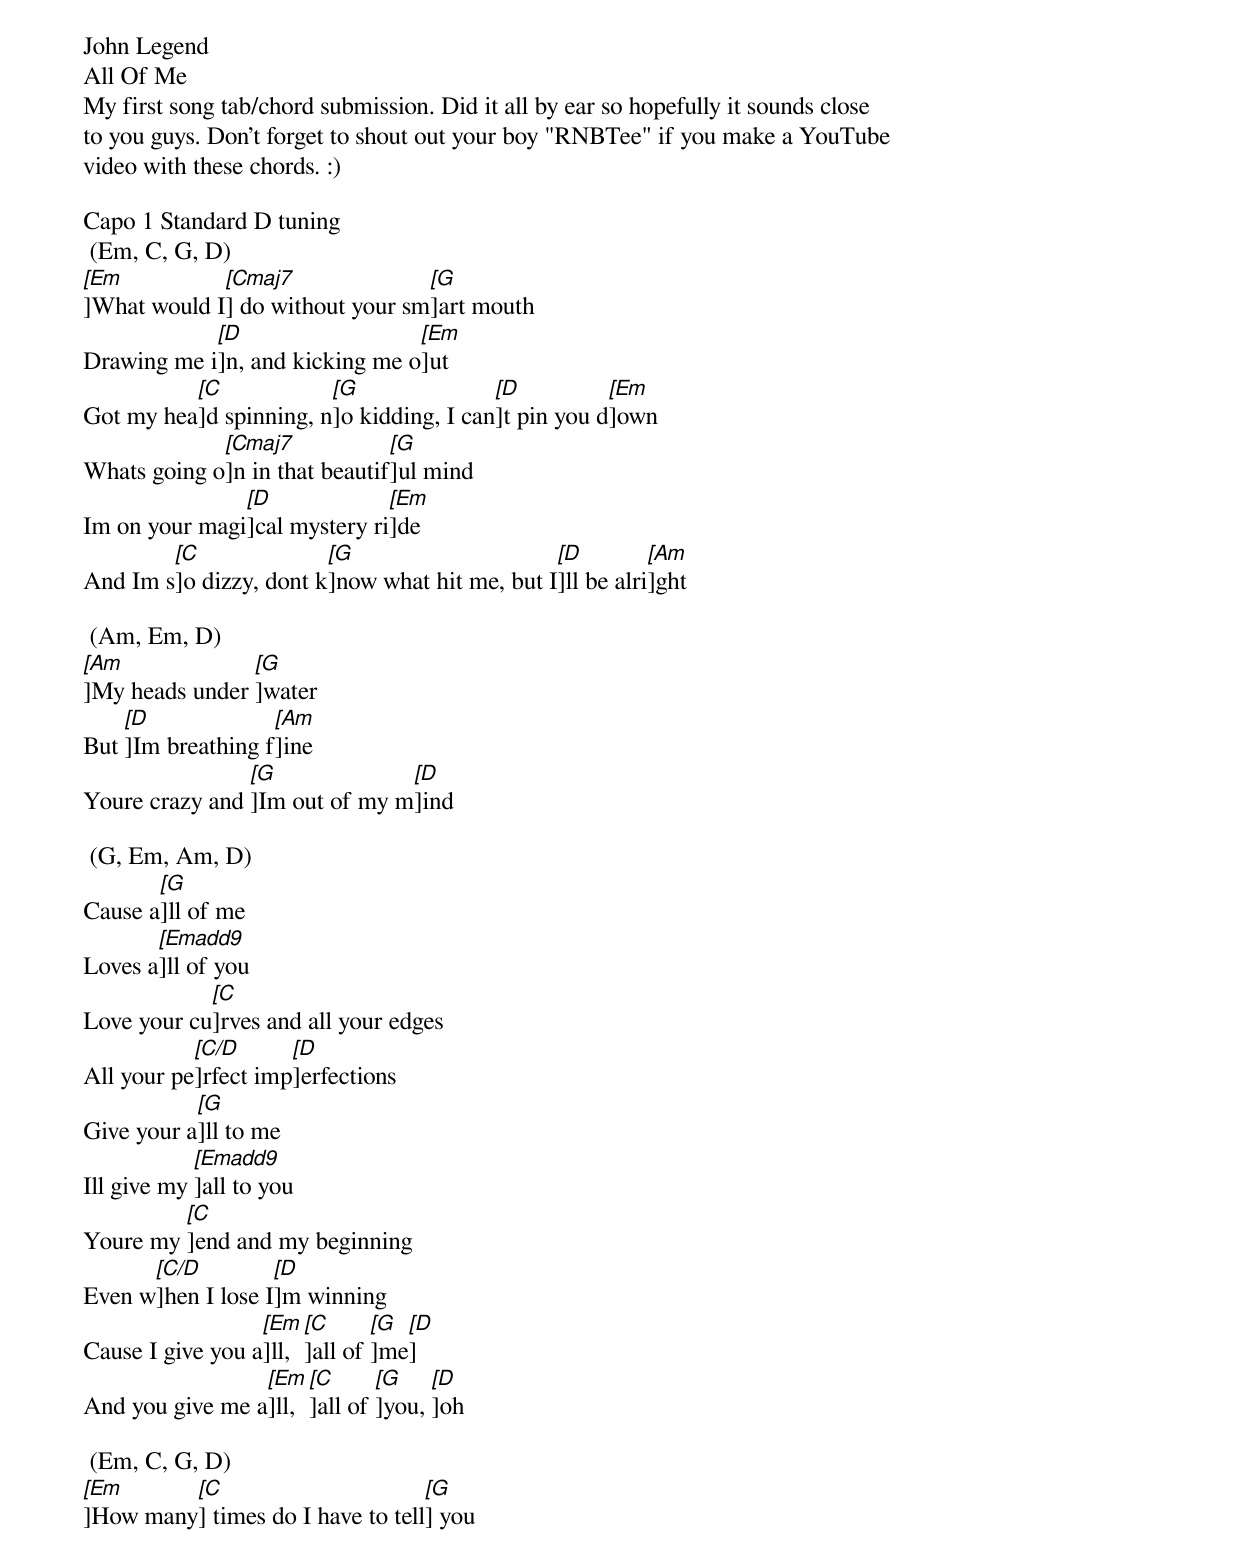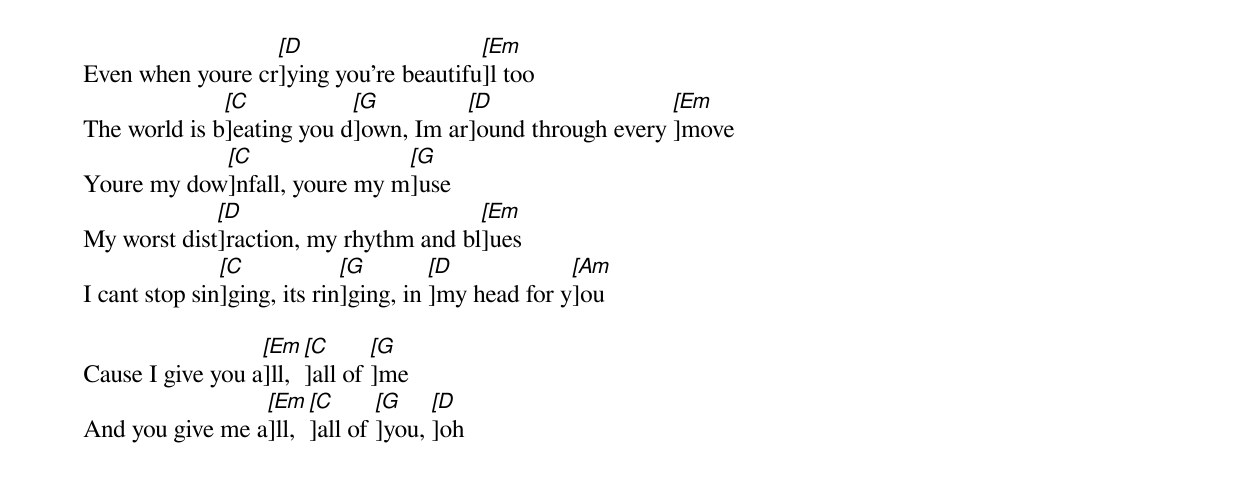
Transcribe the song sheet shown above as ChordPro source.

John Legend
All Of Me
My first song tab/chord submission. Did it all by ear so hopefully it sounds close
to you guys. Don't forget to shout out your boy "RNBTee" if you make a YouTube
video with these chords. :)

Capo 1 Standard D tuning
 (Em, C, G, D)
[[Em]]What would I[[Cmaj7]] do without your sm[[G]]art mouth
Drawing me i[[D]]n, and kicking me o[[Em]]ut
Got my hea[[C]]d spinning, n[[G]]o kidding, I can[[D]]t pin you d[[Em]]own
Whats going o[[Cmaj7]]n in that beautif[[G]]ul mind
Im on your magi[[D]]cal mystery ri[[Em]]de
And Im s[[C]]o dizzy, dont k[[G]]now what hit me, but I[[D]]ll be alri[[Am]]ght

 (Am, Em, D)
[[Am]]My heads under [[G]]water
But [[D]]Im breathing f[[Am]]ine
Youre crazy and [[G]]Im out of my m[[D]]ind

 (G, Em, Am, D)
Cause a[[G]]ll of me
Loves a[[Emadd9]]ll of you
Love your cu[[C]]rves and all your edges
All your pe[[C/D]]rfect imp[[D]]erfections
Give your a[[G]]ll to me
Ill give my [[Emadd9]]all to you
Youre my [[C]]end and my beginning
Even w[[C/D]]hen I lose I[[D]]m winning
Cause I give you a[[Em]]ll, [[C]]all of [[G]]me[[D]]
And you give me a[[Em]]ll, [[C]]all of [[G]]you, [[D]]oh

 (Em, C, G, D)
[[Em]]How many[[C]] times do I have to tell[[G]] you
Even when youre cr[[D]]ying you’re beautifu[[Em]]l too
The world is b[[C]]eating you d[[G]]own, Im ar[[D]]ound through every [[Em]]move
Youre my dow[[C]]nfall, youre my m[[G]]use
My worst dist[[D]]raction, my rhythm and bl[[Em]]ues
I cant stop sin[[C]]ging, its rin[[G]]ging, in [[D]]my head for y[[Am]]ou

Cause I give you a[[Em]]ll, [[C]]all of [[G]]me
And you give me a[[Em]]ll, [[C]]all of [[G]]you, [[D]]oh
